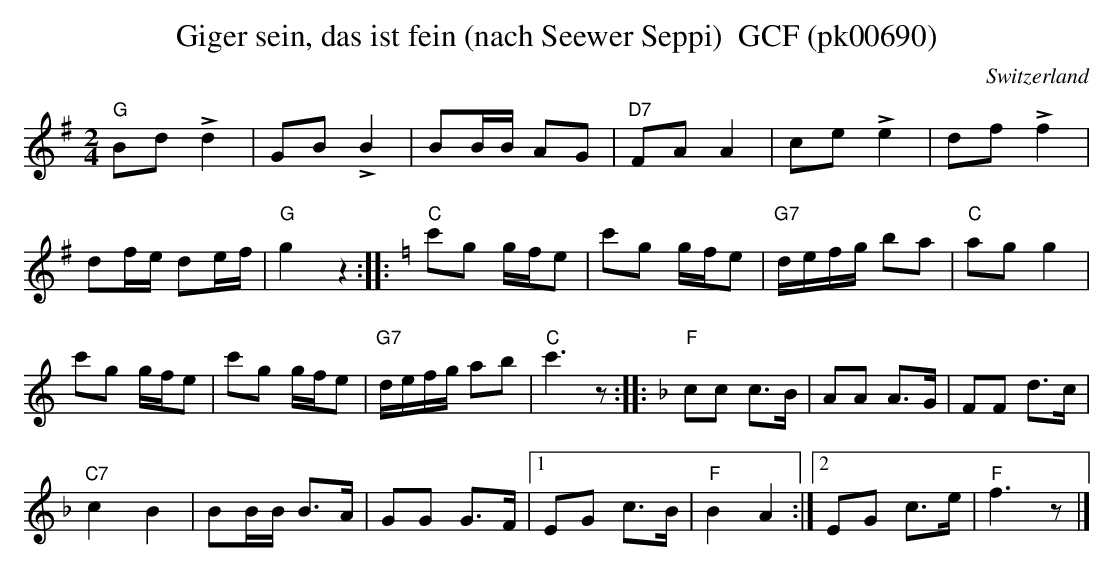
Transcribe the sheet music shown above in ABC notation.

X:1
T:Giger sein, das ist fein (nach Seewer Seppi)  GCF (pk00690)
O:Switzerland
M:2/4
L:1/16
K:G %%MIDI gchordon
"G"B2d2 !>!d4 | G2B2 !>!B4 | B2BB A2G2 | "D7"F2A2A4 | c2e2!>!e4 | d2f2 !>!f4 |
d2fe d2ef | "G"g4z4:: [K:C] "C"c'2g2 gfe2 | c'2g2 gfe2 | "G7"defg b2a2 | "C"a2g2g4 |
c'2g2 gfe2 | c'2g2 gfe2 | "G7"defg a2b2 | "C"c'6z2:: [K:F] "F"c2c2 c3B | A2A2 A3G | F2F2 d3c  |
"C7"c4B4 | B2BB B3A | G2G2 G3F |1 E2G2 c3B | "F"B4A4 :|2 E2G2 c3e | "F"f6z2 |]
